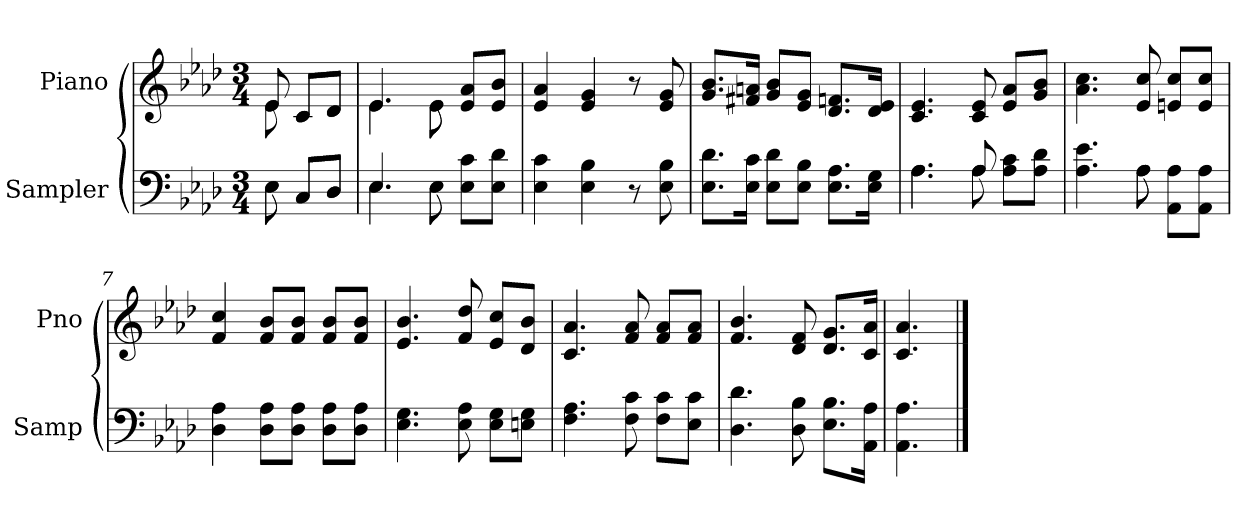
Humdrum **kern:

**kern	**kern
*part2	*part1
*staff2	*staff1
*I"Sampler	*I"Piano
*I'Samp	*I'Pno
*clefF4	*clefG2
*k[b-e-a-d-]	*k[b-e-a-d-]
*A-:	*A-:
*M3/4	*M3/4
=1	=1
*^	*^
8E-\	8E-	8e-/	8e-
8C/L	8C/L	8c/L	8c/L
8D-/J	8D-/J	8d-/J	8d-/J
=2	=2	=2	=2
4.E-/	4.E-	4.e-/	4.e-
8E-\	8E-	8e-\	8e-
8E-\ 8c\L	4ryy	8e-/ 8a-/L	4ryy
8E-\ 8d-\J	.	8e-/ 8b-/J	.
*v	*v	*	*
*	*v	*v
=3	=3
4E- 4c	4e- 4a-
4E- 4B-	4e- 4g
8r	8r
8E- 8B-	8e- 8g
=4	=4
8.E-\ 8.d-\L	8.g/ 8.b-/L
16E-\ 16c\Jk	16f#X/ 16an/Jk
8E-\ 8d-\L	8g/ 8b-/L
8E-\ 8B-\J	8e-/ 8g/J
8.E-\ 8.A-\L	8.d-/ 8.fn/L
16E-\ 16G\Jk	16d-/ 16e-/Jk
=5	=5
*^	*
4.A-\	4.A-	4.c 4.e-
8A-/	8A-	8c 8e-
8A-\ 8c\L	4ryy	8e-/ 8a-/L
8A-\ 8d-\J	.	8g/ 8b-/J
=6	=6	=6
4.A- 4.e-	4.ryy	4.a- 4.cc
8A-\	8A-	8e- 8cc
8AA-\ 8A-\L	4ryy	8en/ 8cc/L
8AA-\ 8A-\J	.	8e/ 8cc/J
*v	*v	*
=7	=7
4D- 4A-	4f 4cc
8D-\ 8A-\L	8f/ 8b-/L
8D-\ 8A-\J	8f/ 8b-/J
8D-\ 8A-\L	8f/ 8b-/L
8D-\ 8A-\J	8f/ 8b-/J
=8	=8
4.E- 4.G	4.e- 4.b-
8E- 8A-	8f 8dd-
8E-\ 8G\L	8e-/ 8cc/L
8En\ 8G\J	8d-/ 8b-/J
=9	=9
4.F 4.A-	4.c 4.a-
8F 8c	8f 8a-
8F\ 8c\L	8f/ 8a-/L
8E-\ 8c\J	8f/ 8a-/J
=10	=10
4.D- 4.d-	4.f 4.b-
8D- 8B-	8d- 8f
8.E-\ 8.B-\L	8.d-/ 8.g/L
16AA-\ 16A-\Jk	16c/ 16a-/Jk
=11	=11
4.AA- 4.A-	4.c 4.a-
==	==
*-	*-
